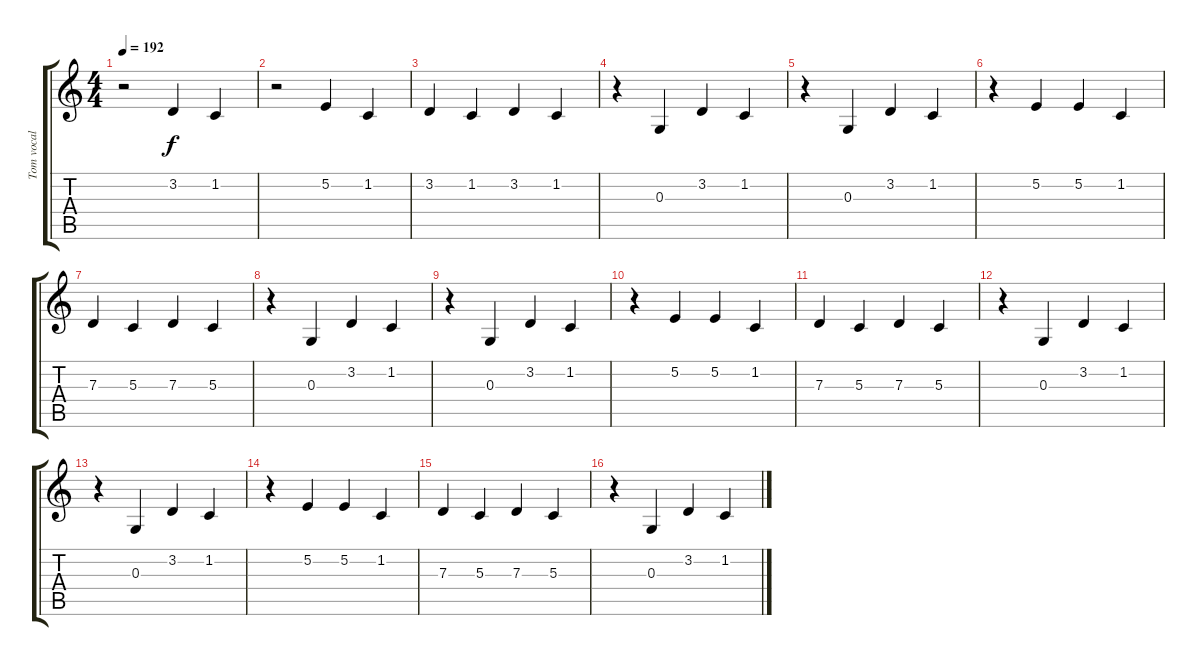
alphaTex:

\track ("Tom vocal" "Tom vocal") {instrument voiceoohs}
\staff {score tabs}
\tuning (E4 B3 G3 D3 A2 E2) {hide}
\ts (4 4)
\tempo 192
\clef g2
\ks c
r.2{dy f} 3.2.4 1.2.4 |
r.2 5.2.4 1.2.4 |
3.2.4 1.2.4 3.2.4 1.2.4 |
r.4 0.3.4 3.2.4 1.2.4 |
r.4 0.3.4 3.2.4 1.2.4 |
r.4 5.2.4 5.2.4 1.2.4 |
7.3.4 5.3.4 7.3.4 5.3.4 |
r.4 0.3.4 3.2.4 1.2.4 |
r.4 0.3.4 3.2.4 1.2.4 |
r.4 5.2.4 5.2.4 1.2.4 |
7.3.4 5.3.4 7.3.4 5.3.4 |
r.4 0.3.4 3.2.4 1.2.4 |
r.4 0.3.4 3.2.4 1.2.4 |
r.4 5.2.4 5.2.4 1.2.4 |
7.3.4 5.3.4 7.3.4 5.3.4 |
r.4 0.3.4 3.2.4 1.2.4
